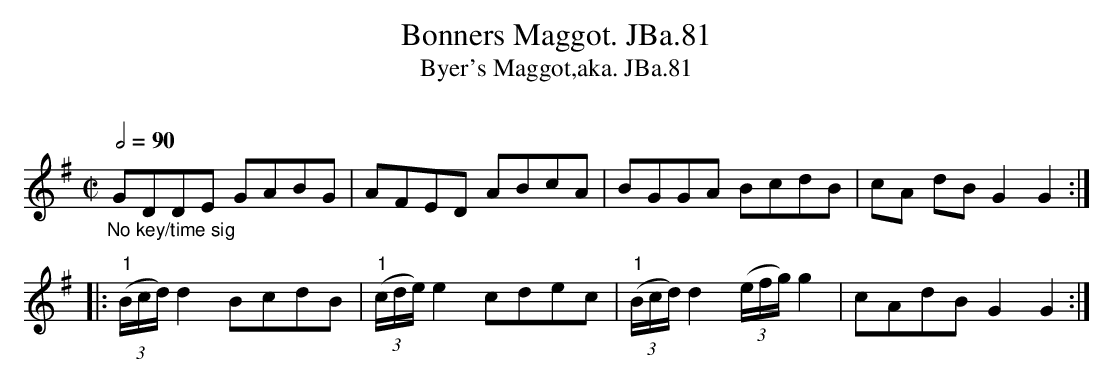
X:1
T:Bonners Maggot. JBa.81
T:Byer's Maggot,aka. JBa.81
M:C|
L:1/8
Q:1/2=90
O:
K:G major
"_No key/time sig"GDDE GABG|AFED ABcA|\
BGGA BcdB|cA dB G2G2:|
|:"1"(3(B/c/d/) d2 BcdB|"1" (3(c/d/e/) e2 cdec|\
"1"(3(B/c/d/) d2 (3(e/f/g/) g2|cAdB G2 G2:|
